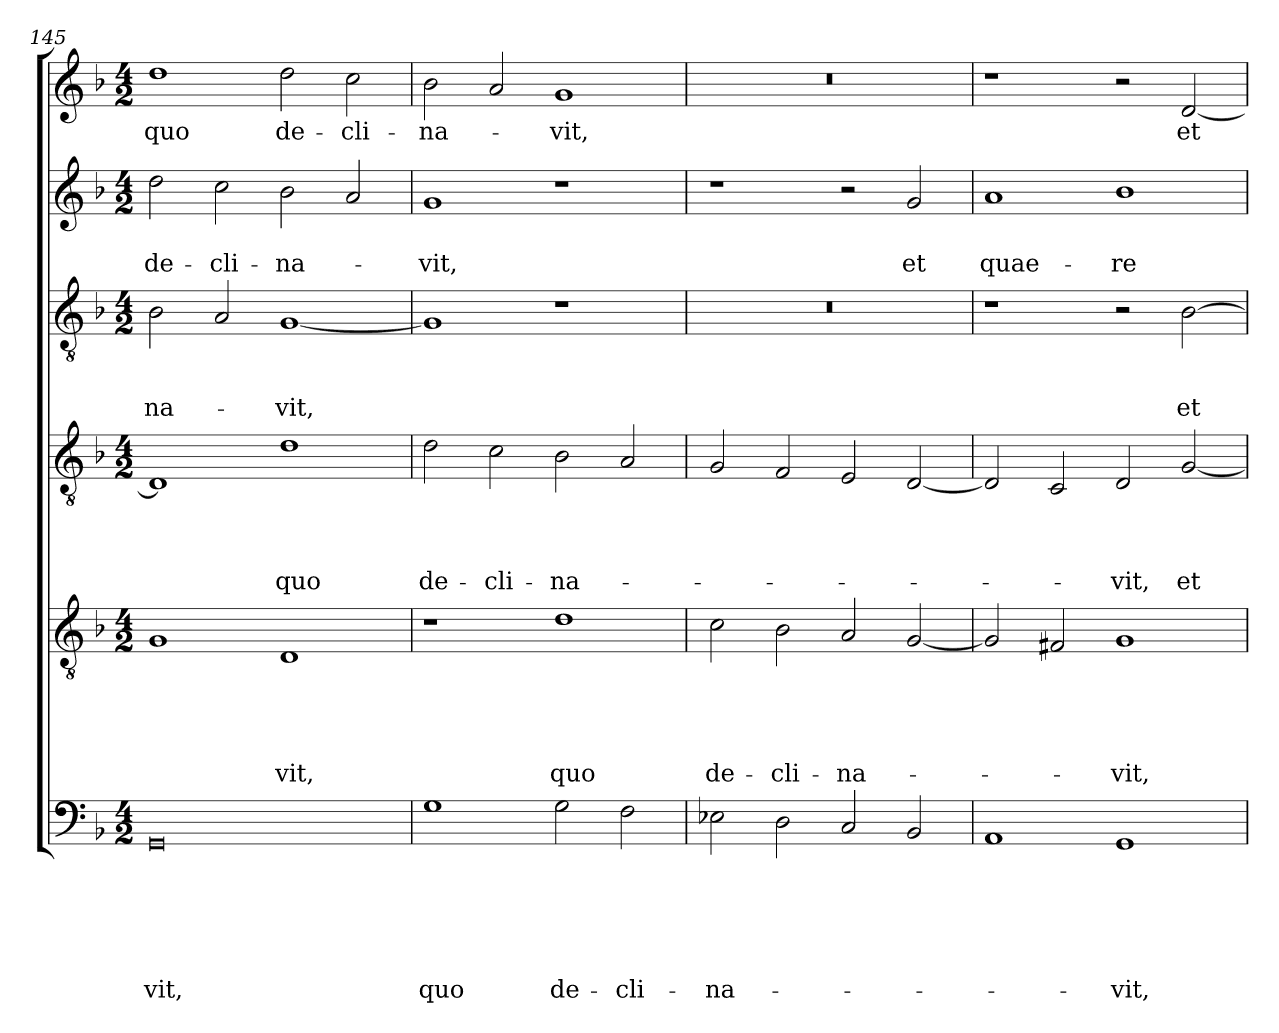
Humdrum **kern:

**kern	**text	**text	**text	**text	**text	**text	**kern	**text	**text	**text	**text	**text	**kern	**text	**text	**text	**text	**kern	**text	**text	**text	**kern	**text	**text	**kern	**text
*part6	*part6	*part6	*part6	*part6	*part6	*part6	*part5	*part5	*part5	*part5	*part5	*part5	*part4	*part4	*part4	*part4	*part4	*part3	*part3	*part3	*part3	*part2	*part2	*part2	*part1	*part1
*staff6	*staff6	*staff6	*staff6	*staff6	*staff6	*staff6	*staff5	*staff5	*staff5	*staff5	*staff5	*staff5	*staff4	*staff4	*staff4	*staff4	*staff4	*staff3	*staff3	*staff3	*staff3	*staff2	*staff2	*staff2	*staff1	*staff1
!!LO:PB:g=z
*clefF4	*	*	*	*	*	*	*clefGv2	*	*	*	*	*	*clefGv2	*	*	*	*	*clefGv2	*	*	*	*clefG2	*	*	*clefG2	*
*k[b-]	*	*	*	*	*	*	*k[b-]	*	*	*	*	*	*k[b-]	*	*	*	*	*k[b-]	*	*	*	*k[b-]	*	*	*k[b-]	*
*F:	*	*	*	*	*	*	*F:	*	*	*	*	*	*F:	*	*	*	*	*F:	*	*	*	*F:	*	*	*F:	*
*M4/2	*	*	*	*	*	*	*M4/2	*	*	*	*	*	*M4/2	*	*	*	*	*M4/2	*	*	*	*M4/2	*	*	*M4/2	*
=145	=145	=145	=145	=145	=145	=145	=145	=145	=145	=145	=145	=145	=145	=145	=145	=145	=145	=145	=145	=145	=145	=145	=145	=145	=145	=145
!	!	!	!	!	!	!LO:LY:b	!	!	!	!	!	!	!	!	!	!	!	!	!	!	!LO:LY:b	!	!	!LO:LY:b	!	!LO:LY:b
0GG	.	.	.	.	.	-vit,	1G	.	.	.	.	.	1D]	.	.	.	.	2B-\	.	.	-na-	2dd\	.	de-	1dd	quo
!	!	!	!	!	!	!	!	!	!	!	!	!	!	!	!	!	!	!	!	!	!	!	!	!LO:LY:b	!	!
.	.	.	.	.	.	.	.	.	.	.	.	.	.	.	.	.	.	2A/	.	.	.	2cc\	.	-cli-	.	.
!	!	!	!	!	!	!	!	!	!	!	!	!LO:LY:b	!	!	!	!	!LO:LY:b	!	!	!	!LO:LY:b	!	!	!LO:LY:b	!	!LO:LY:b
.	.	.	.	.	.	.	1D	.	.	.	.	-vit,	1d	.	.	.	quo	[1G	.	.	-vit,	2b-\	.	-na-	2dd\	de-
!	!	!	!	!	!	!	!	!	!	!	!	!	!	!	!	!	!	!	!	!	!	!	!	!	!	!LO:LY:b
.	.	.	.	.	.	.	.	.	.	.	.	.	.	.	.	.	.	.	.	.	.	2a/	.	.	2cc\	-cli-
=146	=146	=146	=146	=146	=146	=146	=146	=146	=146	=146	=146	=146	=146	=146	=146	=146	=146	=146	=146	=146	=146	=146	=146	=146	=146	=146
!	!	!	!	!	!	!LO:LY:b	!	!	!	!	!	!	!	!	!	!	!LO:LY:b	!	!	!	!	!	!	!LO:LY:b	!	!LO:LY:b
1G	.	.	.	.	.	quo	1r	.	.	.	.	.	2d\	.	.	.	de-	1G]	.	.	.	1g	.	-vit,	2b-\	-na-
!	!	!	!	!	!	!	!	!	!	!	!	!	!	!	!	!	!LO:LY:b	!	!	!	!	!	!	!	!	!
.	.	.	.	.	.	.	.	.	.	.	.	.	2c\	.	.	.	-cli-	.	.	.	.	.	.	.	2a/	.
!	!	!	!	!	!	!LO:LY:b	!	!	!	!	!	!LO:LY:b	!	!	!	!	!LO:LY:b	!	!	!	!	!	!	!	!	!LO:LY:b
2G\	.	.	.	.	.	de-	1d	.	.	.	.	quo	2B-\	.	.	.	-na-	1r	.	.	.	1r	.	.	1g	-vit,
!	!	!	!	!	!	!LO:LY:b	!	!	!	!	!	!	!	!	!	!	!	!	!	!	!	!	!	!	!	!
2F\	.	.	.	.	.	-cli-	.	.	.	.	.	.	2A/	.	.	.	.	.	.	.	.	.	.	.	.	.
=147	=147	=147	=147	=147	=147	=147	=147	=147	=147	=147	=147	=147	=147	=147	=147	=147	=147	=147	=147	=147	=147	=147	=147	=147	=147	=147
!	!	!	!	!	!	!LO:LY:b	!	!	!	!	!	!LO:LY:b	!	!	!	!	!	!	!	!	!	!	!	!	!	!
2E-X\	.	.	.	.	.	-na-	2c\	.	.	.	.	de-	2G/	.	.	.	.	0r	.	.	.	1r	.	.	0r	.
!	!	!	!	!	!	!	!	!	!	!	!	!LO:LY:b	!	!	!	!	!	!	!	!	!	!	!	!	!	!
2D\	.	.	.	.	.	.	2B-\	.	.	.	.	-cli-	2F/	.	.	.	.	.	.	.	.	.	.	.	.	.
!	!	!	!	!	!	!	!	!	!	!	!	!LO:LY:b	!	!	!	!	!	!	!	!	!	!	!	!	!	!
2C/	.	.	.	.	.	.	2A/	.	.	.	.	-na-	2E/	.	.	.	.	.	.	.	.	2r	.	.	.	.
!	!	!	!	!	!	!	!	!	!	!	!	!	!	!	!	!	!	!	!	!	!	!	!	!LO:LY:b	!	!
2BB-/	.	.	.	.	.	.	[2G/	.	.	.	.	.	[2D/	.	.	.	.	.	.	.	.	2g/	.	et	.	.
=148	=148	=148	=148	=148	=148	=148	=148	=148	=148	=148	=148	=148	=148	=148	=148	=148	=148	=148	=148	=148	=148	=148	=148	=148	=148	=148
!	!	!	!	!	!	!	!	!	!	!	!	!	!	!	!	!	!	!	!	!	!	!	!	!LO:LY:b	!	!
1AA	.	.	.	.	.	.	2G/]	.	.	.	.	.	2D/]	.	.	.	.	1r	.	.	.	1a	.	quae-	1r	.
.	.	.	.	.	.	.	2F#X/	.	.	.	.	.	2C/	.	.	.	.	.	.	.	.	.	.	.	.	.
!	!	!	!	!	!	!LO:LY:b	!	!	!	!	!	!LO:LY:b	!	!	!	!	!LO:LY:b	!	!	!	!	!	!	!LO:LY:b	!	!
1GG	.	.	.	.	.	-vit,	1G	.	.	.	.	-vit,	2D/	.	.	.	-vit,	2r	.	.	.	1b-	.	-re-	2r	.
!	!	!	!	!	!	!	!	!	!	!	!	!	!	!	!	!	!LO:LY:b	!	!	!	!LO:LY:b	!	!	!	!	!LO:LY:b
.	.	.	.	.	.	.	.	.	.	.	.	.	[2G/	.	.	.	et	[2B-\	.	.	et	.	.	.	[2d/	et
=	=	=	=	=	=	=	=	=	=	=	=	=	=	=	=	=	=	=	=	=	=	=	=	=	=	=
*-	*-	*-	*-	*-	*-	*-	*-	*-	*-	*-	*-	*-	*-	*-	*-	*-	*-	*-	*-	*-	*-	*-	*-	*-	*-	*-
